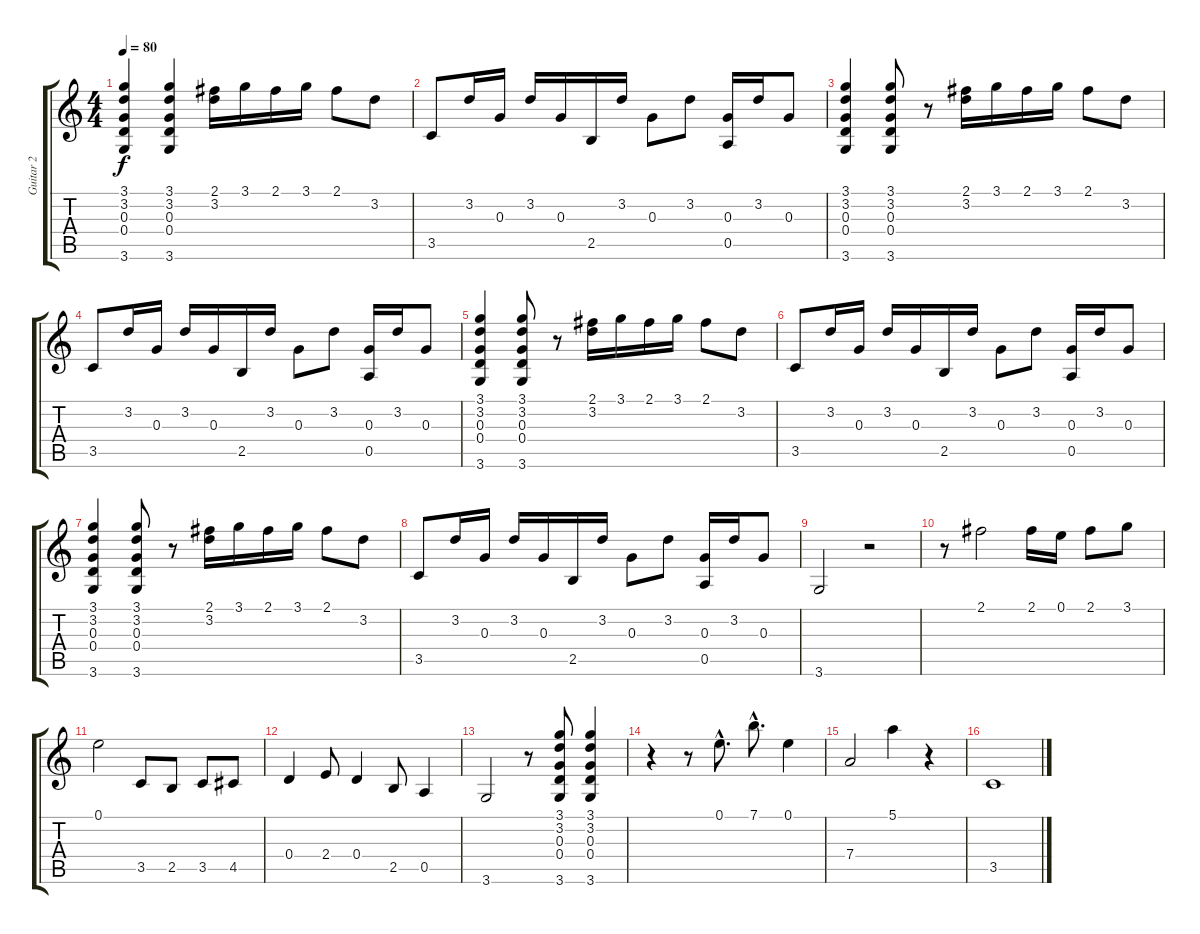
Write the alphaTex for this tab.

\track ("Guitar 2" "Guitar 2") {instrument overdrivenguitar}
\staff {score tabs}
\tuning (E4 B3 G3 D3 A2 E2) {hide}
\ts (4 4)
\tempo 80
\clef g2
\ks c
(3.1 3.2 0.3 0.4 3.6).4{dy f instrument overdrivenguitar} (3.1 3.2 0.3 0.4 3.6).4 (2.1 3.2).16 3.1.16 2.1.16 3.1.16 2.1.8 3.2.8 |
3.5.8 3.2.16 0.3.16 3.2.16 0.3.16 2.5.16 3.2.16 0.3.8 3.2.8 (0.3 0.5).16 3.2.16 0.3.8 |
(3.1 3.2 0.3 0.4 3.6).4 (3.1 3.2 0.3 0.4 3.6).8 r.8 (2.1 3.2).16 3.1.16 2.1.16 3.1.16 2.1.8 3.2.8 |
3.5.8 3.2.16 0.3.16 3.2.16 0.3.16 2.5.16 3.2.16 0.3.8 3.2.8 (0.3 0.5).16 3.2.16 0.3.8 |
(3.1 3.2 0.3 0.4 3.6).4 (3.1 3.2 0.3 0.4 3.6).8 r.8 (2.1 3.2).16 3.1.16 2.1.16 3.1.16 2.1.8 3.2.8 |
3.5.8 3.2.16 0.3.16 3.2.16 0.3.16 2.5.16 3.2.16 0.3.8 3.2.8 (0.3 0.5).16 3.2.16 0.3.8 |
(3.1 3.2 0.3 0.4 3.6).4 (3.1 3.2 0.3 0.4 3.6).8 r.8 (2.1 3.2).16 3.1.16 2.1.16 3.1.16 2.1.8 3.2.8 |
3.5.8 3.2.16 0.3.16 3.2.16 0.3.16 2.5.16 3.2.16 0.3.8 3.2.8 (0.3 0.5).16 3.2.16 0.3.8 |
3.6.2 r.2 |
r.8 2.1.2 2.1.16 0.1.16 2.1.8 3.1.8 |
0.1.2 3.5.8 2.5.8 3.5.8 4.5.8 |
0.4.4 2.4.8 0.4.4 2.5.8 0.5.4 |
3.6.2 r.8 (3.1 3.2 0.3 0.4 3.6).8 (3.1 3.2 0.3 0.4 3.6).4 |
r.4 r.8 0.1{hac}.8{d} 7.1{hac}.8{d} 0.1.4 |
7.4.2 5.1.4 r.4 |
3.5.1
